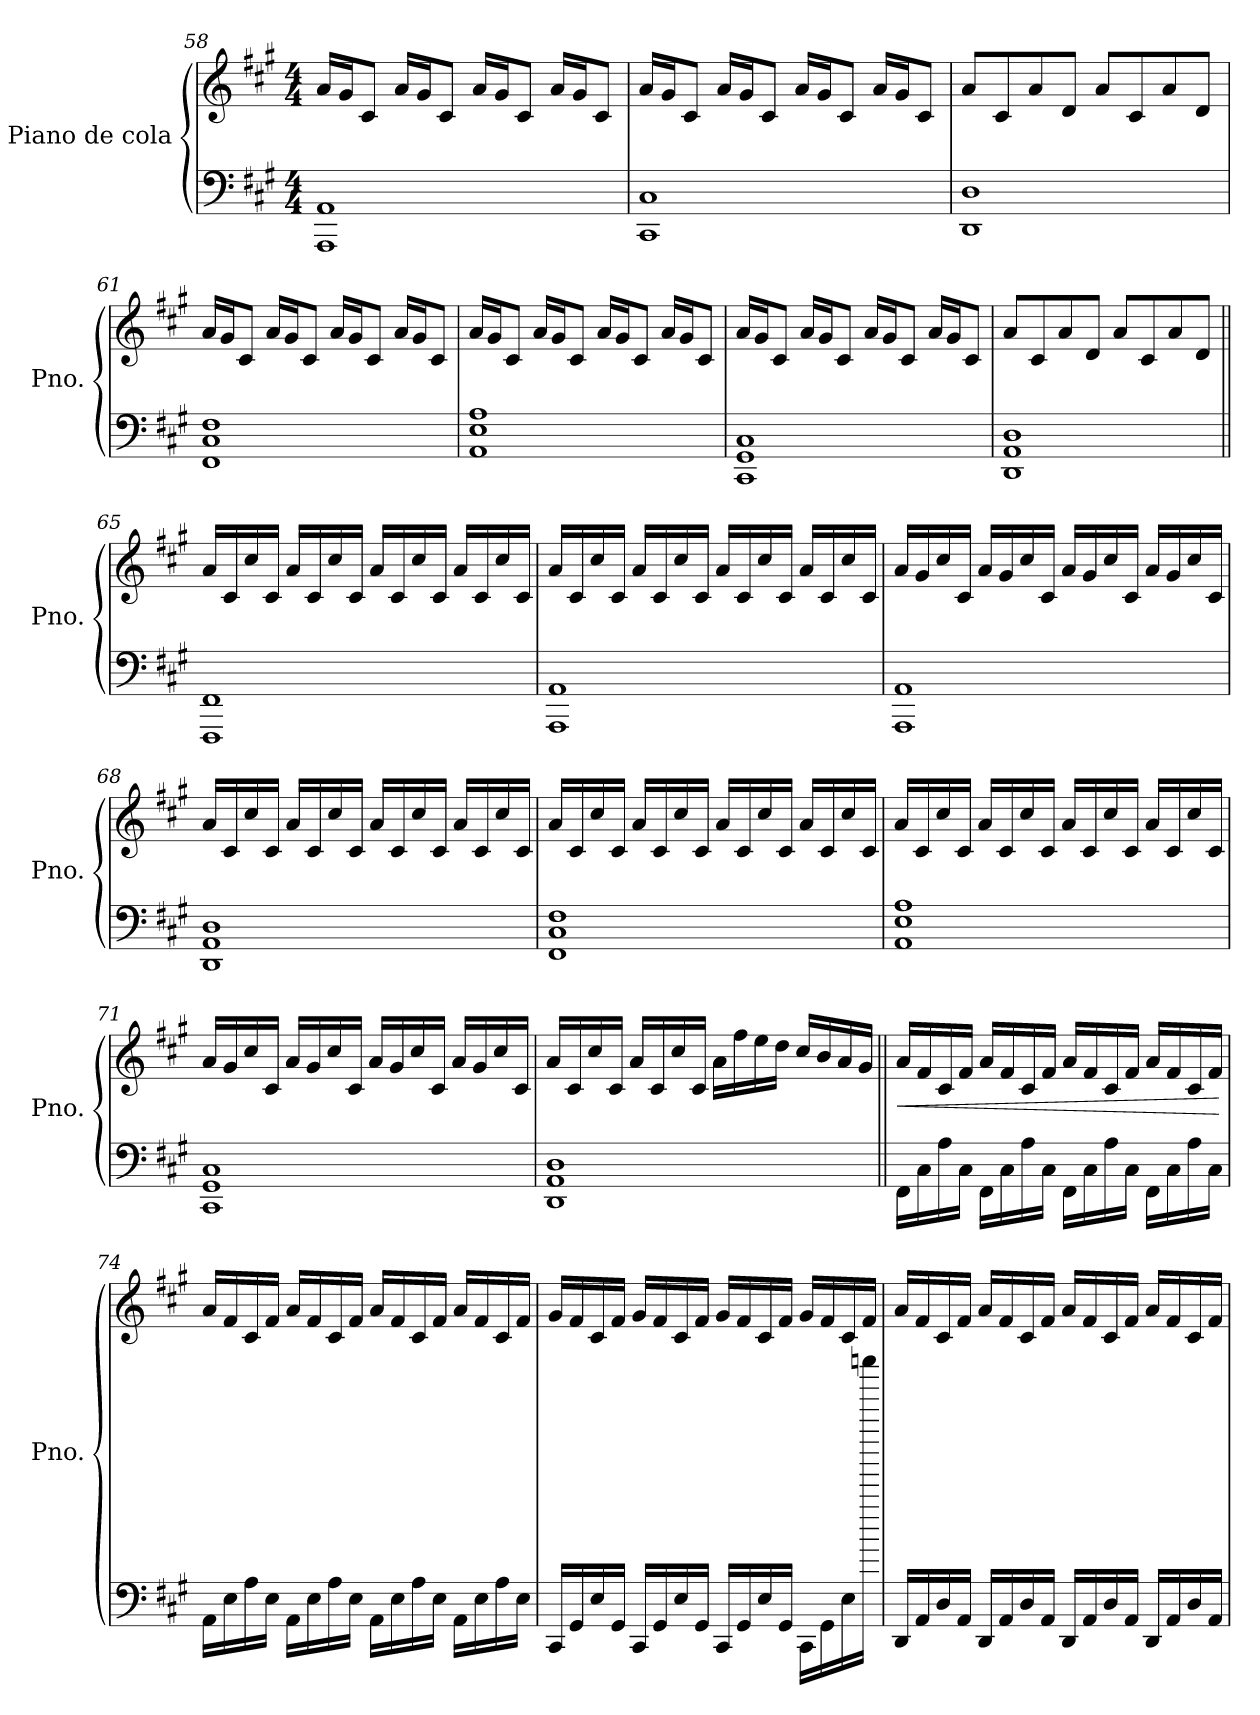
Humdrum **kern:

**kern	**kern	**dynam
*part1	*part1	*part1
*staff2	*staff1	*staff1/2
*I"Piano de cola	*	*
*I'Pno.	*	*
!!LO:LB:g=z
*clefF4	*clefG2	*
*k[f#c#g#]	*k[f#c#g#]	*
*M4/4	*M4/4	*
=58	=58	=58
1AAA 1AA	16a/LL	.
.	16g#/J	.
.	8c#/J	.
.	16a/LL	.
.	16g#/J	.
.	8c#/J	.
.	16a/LL	.
.	16g#/J	.
.	8c#/J	.
.	16a/LL	.
.	16g#/J	.
.	8c#/J	.
=59	=59	=59
1CC# 1C#	16a/LL	.
.	16g#/J	.
.	8c#/J	.
.	16a/LL	.
.	16g#/J	.
.	8c#/J	.
.	16a/LL	.
.	16g#/J	.
.	8c#/J	.
.	16a/LL	.
.	16g#/J	.
.	8c#/J	.
=60	=60	=60
1DD 1D	8a/L	.
.	8c#/	.
.	8a/	.
.	8d/J	.
.	8a/L	.
.	8c#/	.
.	8a/	.
.	8d/J	.
=61	=61	=61
1FF# 1C# 1F#	16a/LL	.
.	16g#/J	.
.	8c#/J	.
.	16a/LL	.
.	16g#/J	.
.	8c#/J	.
.	16a/LL	.
.	16g#/J	.
.	8c#/J	.
.	16a/LL	.
.	16g#/J	.
.	8c#/J	.
!!LO:LB:g=z
=62	=62	=62
1AA 1E 1A	16a/LL	.
.	16g#/J	.
.	8c#/J	.
.	16a/LL	.
.	16g#/J	.
.	8c#/J	.
.	16a/LL	.
.	16g#/J	.
.	8c#/J	.
.	16a/LL	.
.	16g#/J	.
.	8c#/J	.
=63	=63	=63
1CC# 1GG# 1C#	16a/LL	.
.	16g#/J	.
.	8c#/J	.
.	16a/LL	.
.	16g#/J	.
.	8c#/J	.
.	16a/LL	.
.	16g#/J	.
.	8c#/J	.
.	16a/LL	.
.	16g#/J	.
.	8c#/J	.
=64	=64	=64
1DD 1AA 1D	8a/L	.
.	8c#/	.
.	8a/	.
.	8d/J	.
.	8a/L	.
.	8c#/	.
.	8a/	.
.	8d/J	.
!!LO:LB:g=z
=65||	=65||	=65||
1FFF# 1FF#	16a/LL	.
.	16c#/	.
.	16cc#/	.
.	16c#/JJ	.
.	16a/LL	.
.	16c#/	.
.	16cc#/	.
.	16c#/JJ	.
.	16a/LL	.
.	16c#/	.
.	16cc#/	.
.	16c#/JJ	.
.	16a/LL	.
.	16c#/	.
.	16cc#/	.
.	16c#/JJ	.
=66	=66	=66
1AAA 1AA	16a/LL	.
.	16c#/	.
.	16cc#/	.
.	16c#/JJ	.
.	16a/LL	.
.	16c#/	.
.	16cc#/	.
.	16c#/JJ	.
.	16a/LL	.
.	16c#/	.
.	16cc#/	.
.	16c#/JJ	.
.	16a/LL	.
.	16c#/	.
.	16cc#/	.
.	16c#/JJ	.
!!LO:PB:g=z
=67	=67	=67
1AAA 1AA	16a/LL	.
.	16g#/	.
.	16cc#/	.
.	16c#/JJ	.
.	16a/LL	.
.	16g#/	.
.	16cc#/	.
.	16c#/JJ	.
.	16a/LL	.
.	16g#/	.
.	16cc#/	.
.	16c#/JJ	.
.	16a/LL	.
.	16g#/	.
.	16cc#/	.
.	16c#/JJ	.
=68	=68	=68
1DD 1AA 1D	16a/LL	.
.	16c#/	.
.	16cc#/	.
.	16c#/JJ	.
.	16a/LL	.
.	16c#/	.
.	16cc#/	.
.	16c#/JJ	.
.	16a/LL	.
.	16c#/	.
.	16cc#/	.
.	16c#/JJ	.
.	16a/LL	.
.	16c#/	.
.	16cc#/	.
.	16c#/JJ	.
!!LO:LB:g=z
=69	=69	=69
1FF# 1C# 1F#	16a/LL	.
.	16c#/	.
.	16cc#/	.
.	16c#/JJ	.
.	16a/LL	.
.	16c#/	.
.	16cc#/	.
.	16c#/JJ	.
.	16a/LL	.
.	16c#/	.
.	16cc#/	.
.	16c#/JJ	.
.	16a/LL	.
.	16c#/	.
.	16cc#/	.
.	16c#/JJ	.
=70	=70	=70
1AA 1E 1A	16a/LL	.
.	16c#/	.
.	16cc#/	.
.	16c#/JJ	.
.	16a/LL	.
.	16c#/	.
.	16cc#/	.
.	16c#/JJ	.
.	16a/LL	.
.	16c#/	.
.	16cc#/	.
.	16c#/JJ	.
.	16a/LL	.
.	16c#/	.
.	16cc#/	.
.	16c#/JJ	.
!!LO:LB:g=z
=71	=71	=71
1CC# 1GG# 1C#	16a/LL	.
.	16g#/	.
.	16cc#/	.
.	16c#/JJ	.
.	16a/LL	.
.	16g#/	.
.	16cc#/	.
.	16c#/JJ	.
.	16a/LL	.
.	16g#/	.
.	16cc#/	.
.	16c#/JJ	.
.	16a/LL	.
.	16g#/	.
.	16cc#/	.
.	16c#/JJ	.
=72	=72	=72
1DD 1AA 1D	16a/LL	.
.	16c#/	.
.	16cc#/	.
.	16c#/JJ	.
.	16a/LL	.
.	16c#/	.
.	16cc#/	.
.	16c#/JJ	.
.	16a\LL	.
.	16ff#\	.
.	16ee\	.
.	16dd\JJ	.
.	16cc#/LL	.
.	16b/	.
.	16a/	.
.	16g#/JJ	.
!!LO:LB:g=z
=73||	=73||	=73||
!	!	!LO:HP:b
16FF#\LL	16a/LL	<
16C#\	16f#/	.
16A\	16c#/	.
16C#\JJ	16f#/JJ	.
16FF#\LL	16a/LL	.
16C#\	16f#/	.
16A\	16c#/	.
16C#\JJ	16f#/JJ	.
16FF#\LL	16a/LL	.
16C#\	16f#/	.
16A\	16c#/	.
16C#\JJ	16f#/JJ	.
16FF#\LL	16a/LL	.
16C#\	16f#/	.
16A\	16c#/	.
16C#\JJ	16f#/JJ	.
.	.	[
=74	=74	=74
16AA\LL	16a/LL	.
16E\	16f#/	.
16A\	16c#/	.
16E\JJ	16f#/JJ	.
16AA\LL	16a/LL	.
16E\	16f#/	.
16A\	16c#/	.
16E\JJ	16f#/JJ	.
16AA\LL	16a/LL	.
16E\	16f#/	.
16A\	16c#/	.
16E\JJ	16f#/JJ	.
16AA\LL	16a/LL	.
16E\	16f#/	.
16A\	16c#/	.
16E\JJ	16f#/JJ	.
!!LO:LB:g=z
=75	=75	=75
16CC#/LL	16g#/LL	.
16GG#/	16f#/	.
16E/	16c#/	.
16GG#/JJ	16f#/JJ	.
16CC#/LL	16g#/LL	.
16GG#/	16f#/	.
16E/	16c#/	.
16GG#/JJ	16f#/JJ	.
16CC#/LL	16g#/LL	.
16GG#/	16f#/	.
16E/	16c#/	.
16GG#/JJ	16f#/JJ	.
16CC#\LL	16g#/LL	.
16GG#\	16f#/	.
16E\	16c#/	.
16gggggg\JJ	16f#/JJ	.
=76	=76	=76
16DD/LL	16a/LL	.
16AA/	16f#/	.
16D/	16c#/	.
16AA/JJ	16f#/JJ	.
16DD/LL	16a/LL	.
16AA/	16f#/	.
16D/	16c#/	.
16AA/JJ	16f#/JJ	.
16DD/LL	16a/LL	.
16AA/	16f#/	.
16D/	16c#/	.
16AA/JJ	16f#/JJ	.
16DD/LL	16a/LL	.
16AA/	16f#/	.
16D/	16c#/	.
16AA/JJ	16f#/JJ	.
=	=	=
*-	*-	*-
